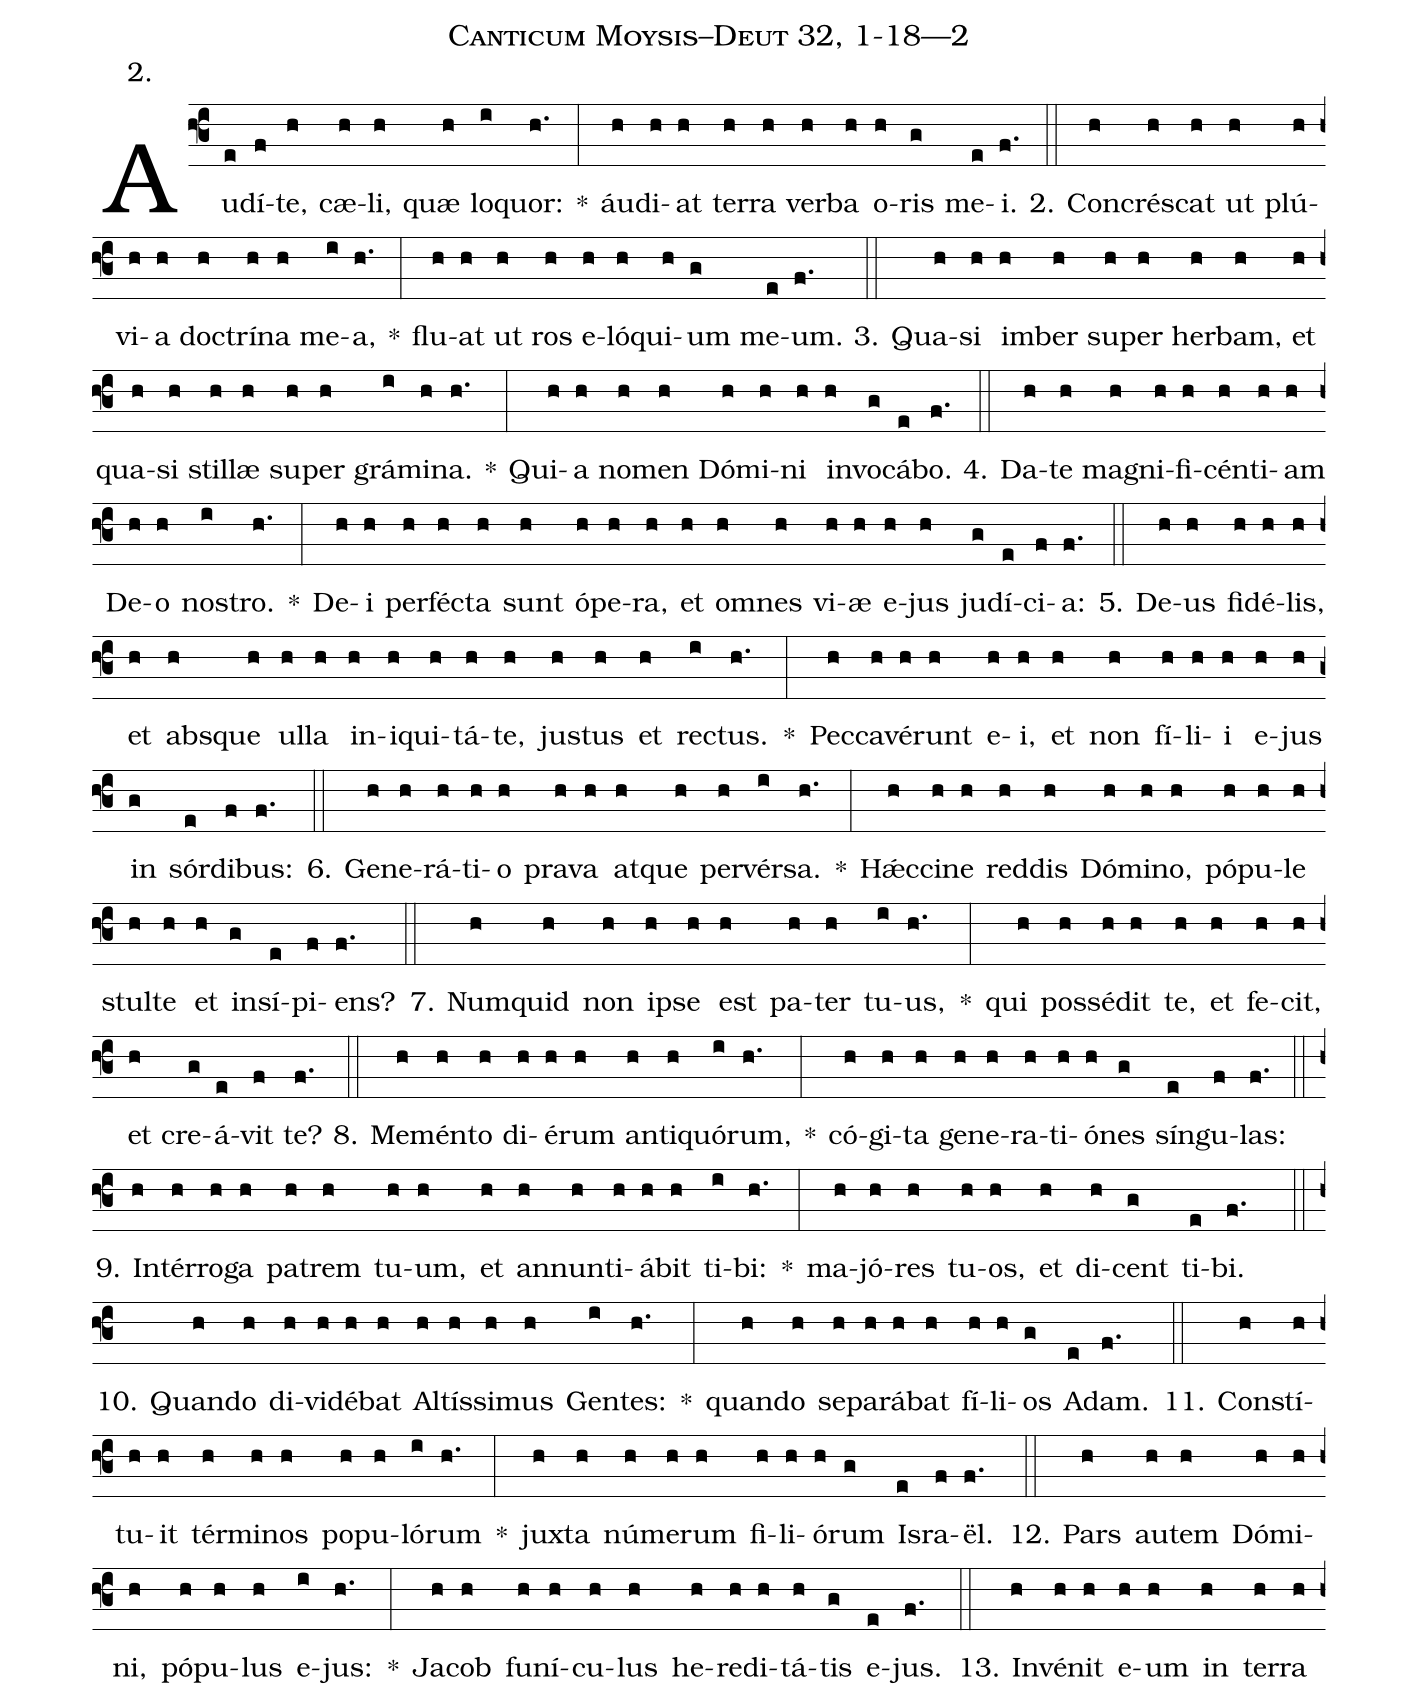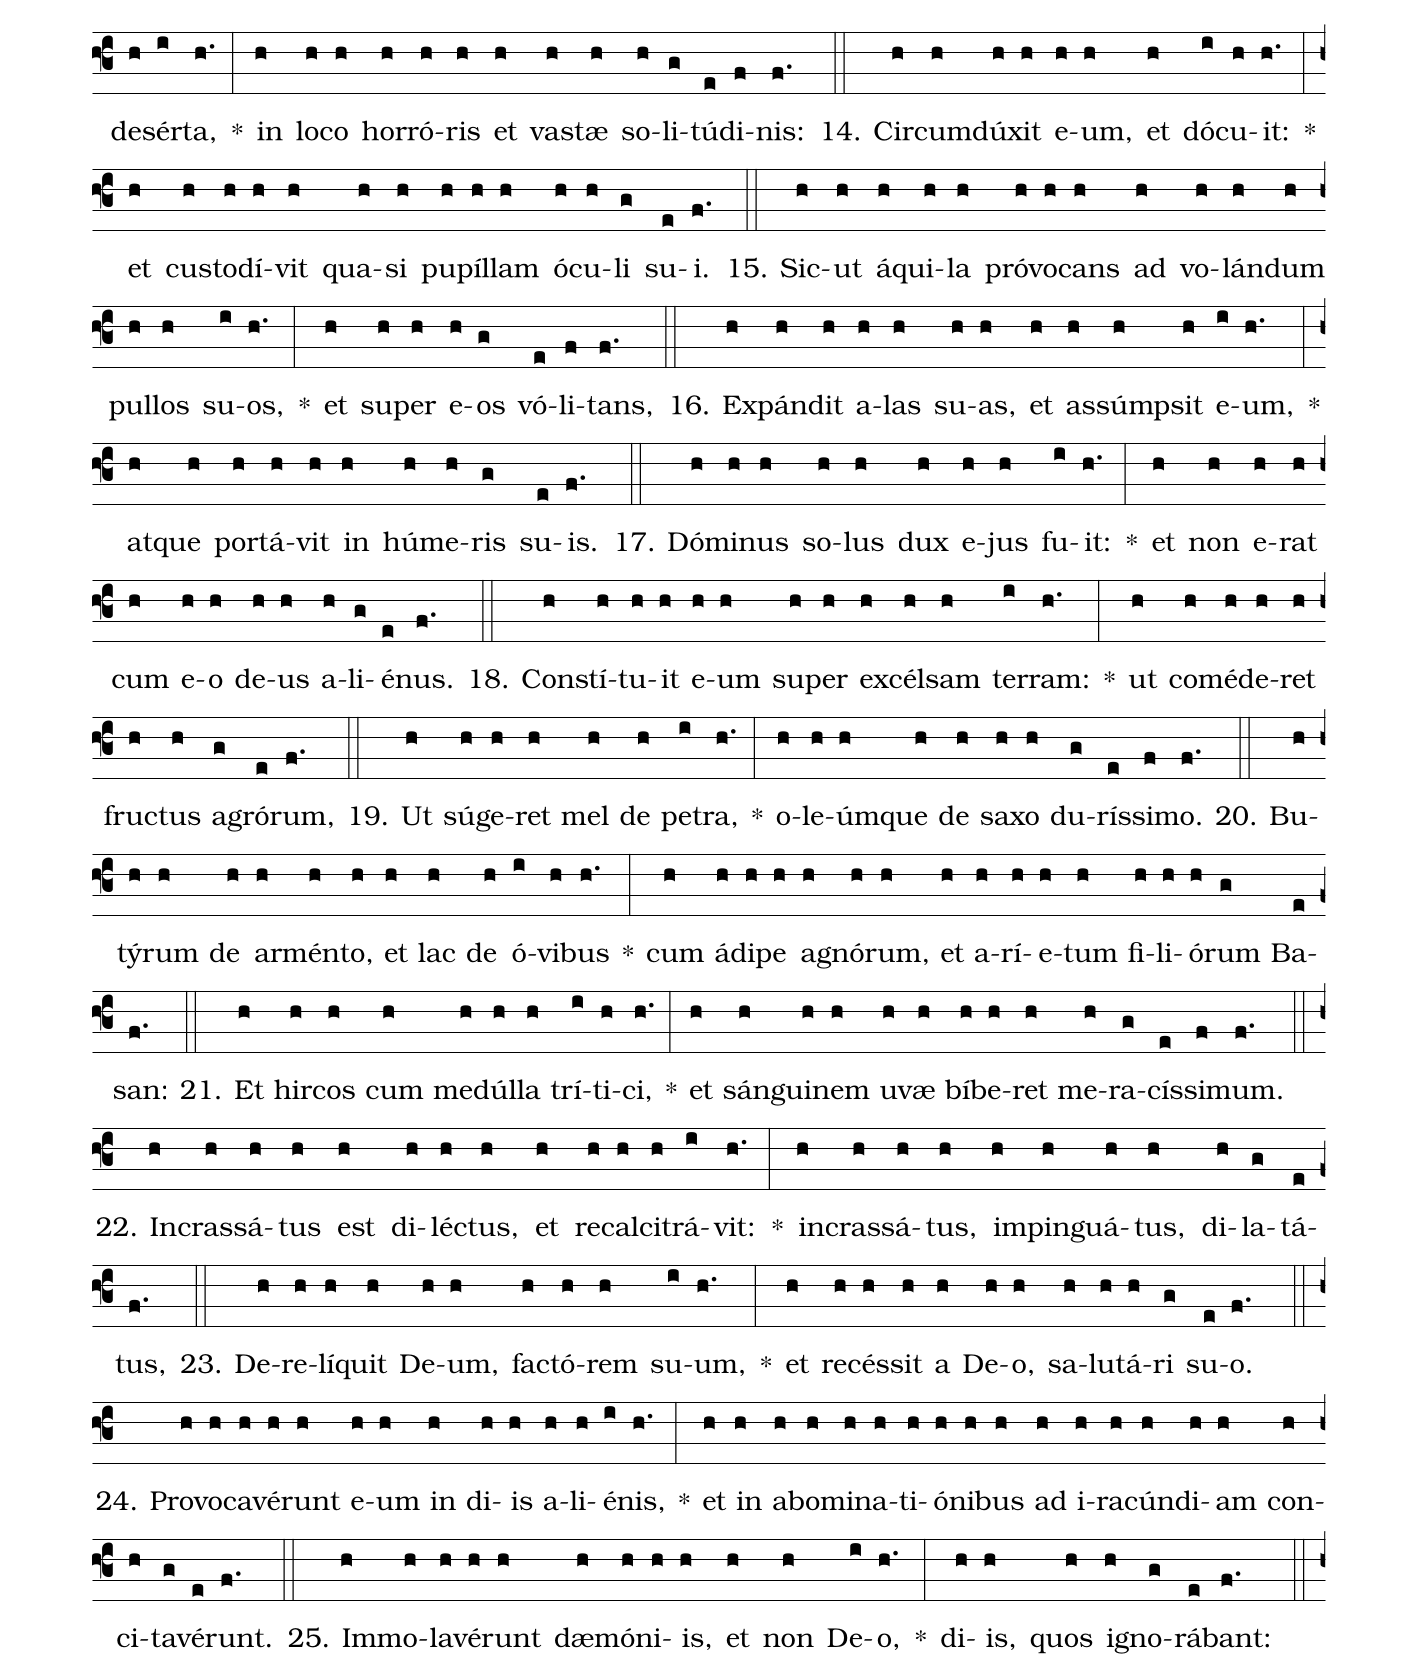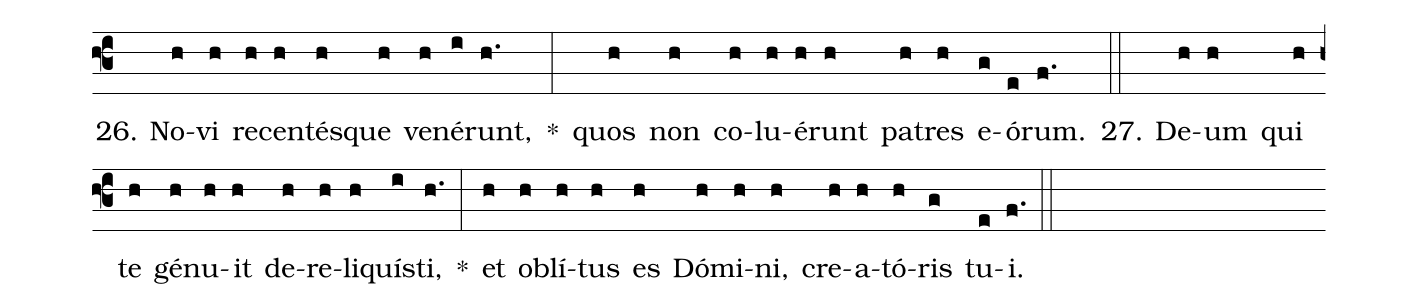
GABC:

name: Canticum Moysis--Deut 32, 1-18---2;
annotation: 2.;
%%
(f3)Au(e)dí(f)te,(h) cæ(h)li,(h) quæ(h) lo(i)quor:(h.) *(:) áu(h)di(h)at(h) ter(h)ra(h) ver(h)ba(h) o(h)ris(g) me(e)i.(f.) (::)
2. Con(h)crés(h)cat(h) ut(h) plú(h)vi(h)a(h) doc(h)trí(h)na(h) me(i)a,(h.) *(:) flu(h)at(h) ut(h) ros(h) e(h)ló(h)qui(h)um(g) me(e)um.(f.) (::)
3. Qua(h)si(h) im(h)ber(h) su(h)per(h) her(h)bam,(h) et(h) qua(h)si(h) stil(h)læ(h) su(h)per(h) grá(i)mi(h)na.(h.) *(:) Qui(h)a(h) no(h)men(h) Dó(h)mi(h)ni(h) in(h)vo(g)cá(e)bo.(f.) (::)
4. Da(h)te(h) ma(h)gni(h)fi(h)cén(h)ti(h)am(h) De(h)o(h) nos(i)tro.(h.) *(:) De(h)i(h) per(h)féc(h)ta(h) sunt(h) ó(h)pe(h)ra,(h) et(h) om(h)nes(h) vi(h)æ(h) e(h)jus(h) ju(g)dí(e)ci(f)a:(f.) (::)
5. De(h)us(h) fi(h)dé(h)lis,(h) et(h) abs(h)que(h) ul(h)la(h) in(h)i(h)qui(h)tá(h)te,(h) jus(h)tus(h) et(h) rec(i)tus.(h.) *(:) Pec(h)ca(h)vé(h)runt(h) e(h)i,(h) et(h) non(h) fí(h)li(h)i(h) e(h)jus(h) in(g) sór(e)di(f)bus:(f.) (::)
6. Ge(h)ne(h)rá(h)ti(h)o(h) pra(h)va(h) at(h)que(h) per(h)vér(i)sa.(h.) *(:) Hǽc(h)ci(h)ne(h) red(h)dis(h) Dó(h)mi(h)no,(h) pó(h)pu(h)le(h) stul(h)te(h) et(h) in(g)sí(e)pi(f)ens?(f.) (::)
7. Num(h)quid(h) non(h) ip(h)se(h) est(h) pa(h)ter(h) tu(i)us,(h.) *(:) qui(h) pos(h)sé(h)dit(h) te,(h) et(h) fe(h)cit,(h) et(h) cre(g)á(e)vit(f) te?(f.) (::)
8. Me(h)mén(h)to(h) di(h)é(h)rum(h) an(h)ti(h)quó(i)rum,(h.) *(:) có(h)gi(h)ta(h) ge(h)ne(h)ra(h)ti(h)ó(h)nes(g) sín(e)gu(f)las:(f.) (::)
9. In(h)tér(h)ro(h)ga(h) pa(h)trem(h) tu(h)um,(h) et(h) an(h)nun(h)ti(h)á(h)bit(h) ti(i)bi:(h.) *(:) ma(h)jó(h)res(h) tu(h)os,(h) et(h) di(h)cent(g) ti(e)bi.(f.) (::)
10. Quan(h)do(h) di(h)vi(h)dé(h)bat(h) Al(h)tís(h)si(h)mus(h) Gen(i)tes:(h.) *(:) quan(h)do(h) se(h)pa(h)rá(h)bat(h) fí(h)li(h)os(g) A(e)dam.(f.) (::)
11. Con(h)stí(h)tu(h)it(h) tér(h)mi(h)nos(h) po(h)pu(h)ló(i)rum(h.) *(:) jux(h)ta(h) nú(h)me(h)rum(h) fi(h)li(h)ó(h)rum(g) Is(e)ra(f)ël.(f.) (::)
12. Pars(h) au(h)tem(h) Dó(h)mi(h)ni,(h) pó(h)pu(h)lus(h) e(i)jus:(h.) *(:) Ja(h)cob(h) fu(h)ní(h)cu(h)lus(h) he(h)re(h)di(h)tá(h)tis(g) e(e)jus.(f.) (::)
13. In(h)vé(h)nit(h) e(h)um(h) in(h) ter(h)ra(h) de(h)sér(i)ta,(h.) *(:) in(h) lo(h)co(h) hor(h)ró(h)ris(h) et(h) vas(h)tæ(h) so(h)li(g)tú(e)di(f)nis:(f.) (::)
14. Cir(h)cum(h)dú(h)xit(h) e(h)um,(h) et(h) dó(i)cu(h)it:(h.) *(:) et(h) cus(h)to(h)dí(h)vit(h) qua(h)si(h) pu(h)píl(h)lam(h) ó(h)cu(h)li(g) su(e)i.(f.) (::)
15. Sic(h)ut(h) á(h)qui(h)la(h) pró(h)vo(h)cans(h) ad(h) vo(h)lán(h)dum(h) pul(h)los(h) su(i)os,(h.) *(:) et(h) su(h)per(h) e(h)os(g) vó(e)li(f)tans,(f.) (::)
16. Ex(h)pán(h)dit(h) a(h)las(h) su(h)as,(h) et(h) as(h)súmp(h)sit(h) e(i)um,(h.) *(:) at(h)que(h) por(h)tá(h)vit(h) in(h) hú(h)me(h)ris(g) su(e)is.(f.) (::)
17. Dó(h)mi(h)nus(h) so(h)lus(h) dux(h) e(h)jus(h) fu(i)it:(h.) *(:) et(h) non(h) e(h)rat(h) cum(h) e(h)o(h) de(h)us(h) a(h)li(g)é(e)nus.(f.) (::)
18. Con(h)stí(h)tu(h)it(h) e(h)um(h) su(h)per(h) ex(h)cél(h)sam(h) ter(i)ram:(h.) *(:) ut(h) com(h)é(h)de(h)ret(h) fruc(h)tus(h) a(g)gró(e)rum,(f.) (::)
19. Ut(h) sú(h)ge(h)ret(h) mel(h) de(h) pe(i)tra,(h.) *(:) o(h)le(h)úm(h)que(h) de(h) sa(h)xo(h) du(g)rís(e)si(f)mo.(f.) (::)
20. Bu(h)tý(h)rum(h) de(h) ar(h)mén(h)to,(h) et(h) lac(h) de(h) ó(i)vi(h)bus(h.) *(:) cum(h) á(h)di(h)pe(h) a(h)gnó(h)rum,(h) et(h) a(h)rí(h)e(h)tum(h) fi(h)li(h)ó(h)rum(g) Ba(e)san:(f.) (::)
21. Et(h) hir(h)cos(h) cum(h) me(h)dúl(h)la(h) trí(i)ti(h)ci,(h.) *(:) et(h) sán(h)gui(h)nem(h) u(h)væ(h) bí(h)be(h)ret(h) me(h)ra(g)cís(e)si(f)mum.(f.) (::)
22. In(h)cras(h)sá(h)tus(h) est(h) di(h)léc(h)tus,(h) et(h) re(h)cal(h)ci(h)trá(i)vit:(h.) *(:) in(h)cras(h)sá(h)tus,(h) im(h)pin(h)guá(h)tus,(h) di(h)la(g)tá(e)tus,(f.) (::)
23. De(h)re(h)lí(h)quit(h) De(h)um,(h) fac(h)tó(h)rem(h) su(i)um,(h.) *(:) et(h) re(h)cés(h)sit(h) a(h) De(h)o,(h) sa(h)lu(h)tá(h)ri(g) su(e)o.(f.) (::)
24. Pro(h)vo(h)ca(h)vé(h)runt(h) e(h)um(h) in(h) di(h)is(h) a(h)li(h)é(i)nis,(h.) *(:) et(h) in(h) ab(h)o(h)mi(h)na(h)ti(h)ó(h)ni(h)bus(h) ad(h) i(h)ra(h)cún(h)di(h)am(h) con(h)ci(h)ta(g)vé(e)runt.(f.) (::)
25. Im(h)mo(h)la(h)vé(h)runt(h) dæ(h)mó(h)ni(h)is,(h) et(h) non(h) De(i)o,(h.) *(:) di(h)is,(h) quos(h) i(h)gno(g)rá(e)bant:(f.) (::)
26. No(h)vi(h) re(h)cen(h)tés(h)que(h) ve(h)né(i)runt,(h.) *(:) quos(h) non(h) co(h)lu(h)é(h)runt(h) pa(h)tres(h) e(g)ó(e)rum.(f.) (::)
27. De(h)um(h) qui(h) te(h) gé(h)nu(h)it(h) de(h)re(h)li(h)quís(i)ti,(h.) *(:) et(h) ob(h)lí(h)tus(h) es(h) Dó(h)mi(h)ni,(h) cre(h)a(h)tó(h)ris(g) tu(e)i.(f.) (::)
